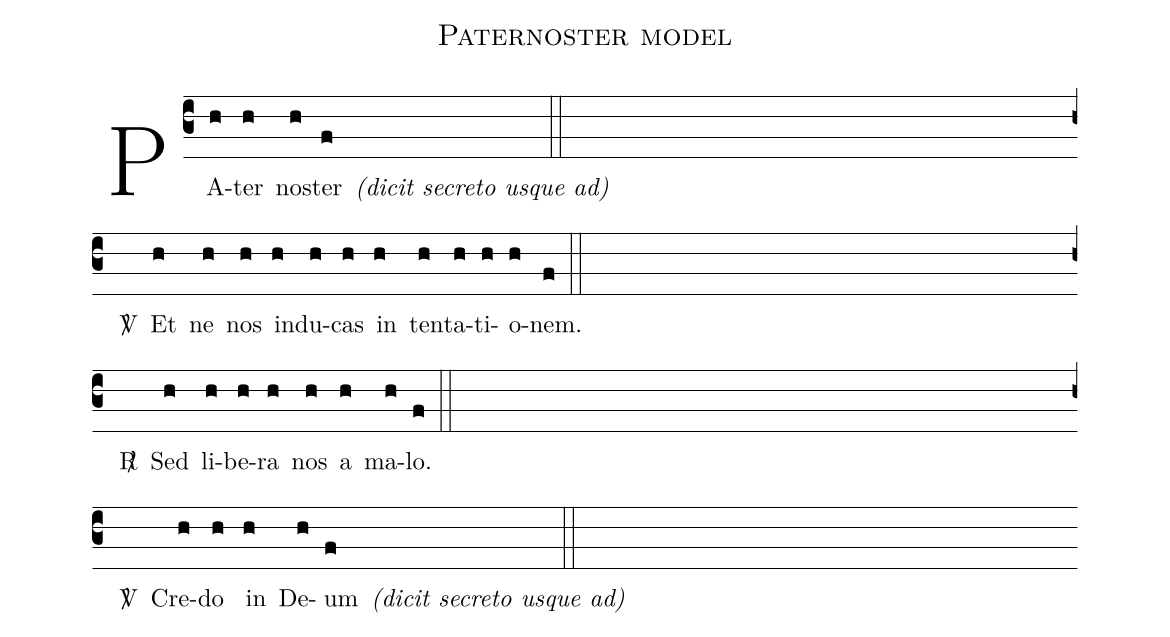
name:Paternoster model;
%%
(c3) PA(h)ter(h) no(h)ster(f) <v>\textit{(dicit secreto usque ad)}</v>() (::Z)
<v>\Vbar</v>() Et(h) ne(h) nos(h) in(h)du(h)cas(h) in(h) ten(h)ta(h)ti(h)o(h)nem.(f) (::Z) <v>\Rbar</v>() Sed(h) li(h)be(h)ra(h) nos(h) a(h) ma(h)lo.(f) (::Z)
<v>\Vbar</v>() Cre(h)do(h) in(h) De(h)um(f) <v>\textit{(dicit secreto usque ad)}</v>() (::)
